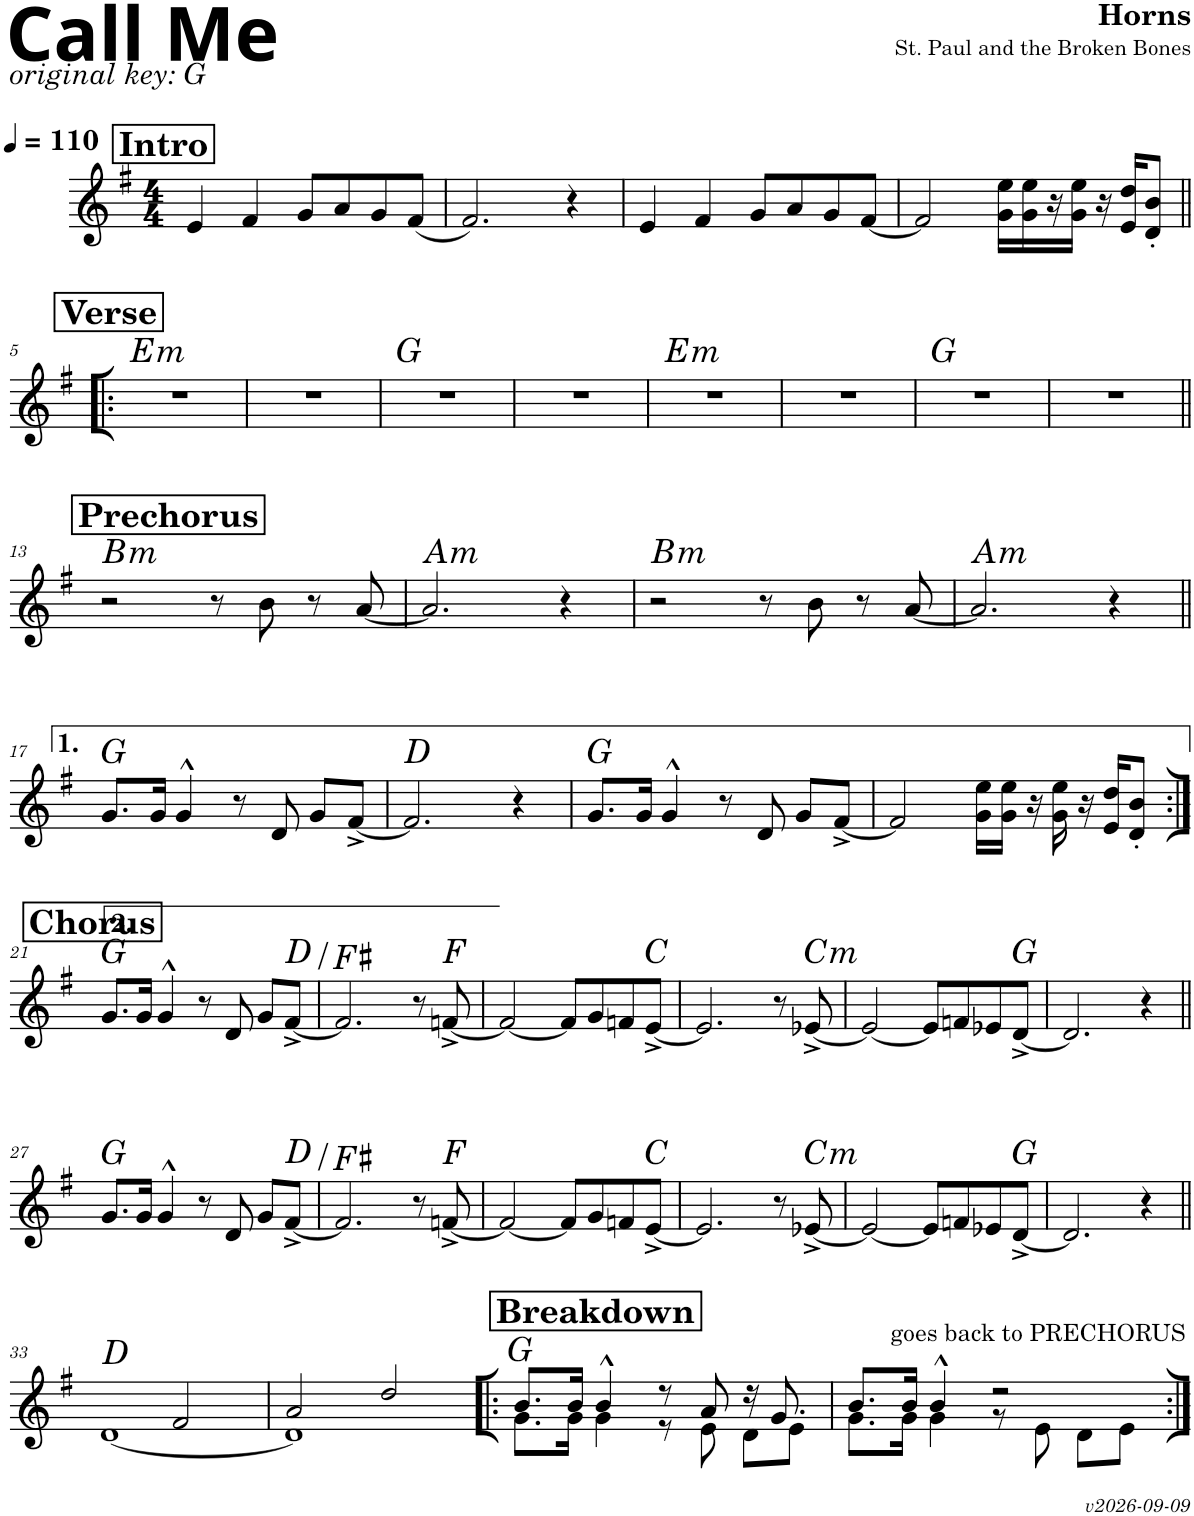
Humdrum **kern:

**kern	**harte
*part1	*part1
*staff1	*
*I"Piano	*
*I'Pno.	*
*clefG2	*
*k[f#]	*
*M4/4	*
*MM110	*
!!LO:REH:place=s1:a:B:rj:fs=14:t=Intro
=1	=1
4e/	.
4f#/	.
8g/L	.
8a/	.
8g/	.
(8f#/J	.
=2	=2
2.f#/)	.
4r	.
=3	=3
4e/	.
4f#/	.
8g/L	.
8a/	.
8g/	.
[8f#/J	.
=4	=4
2f#/]	.
16g\ 16ee\LL	.
16g\ 16ee\	.
16r	.
16g\ 16ee\JJ	.
16r	.
16e/ 16dd/KL	.
8d/' 8b/'J	.
!!LO:LB:g=z
!!LO:REH:place=s1:a:B:rj:fs=14:t=Verse
=5!|:	=5!|:
!	!LO:H:kt=m
1r	E:min
=6	=6
1r	.
=7	=7
1r	G:maj
=8	=8
1r	.
=9	=9
!	!LO:H:kt=m
1r	E:min
=10	=10
1r	.
=11	=11
1r	G:maj
=12	=12
1r	.
!!LO:LB:g=z
!!LO:REH:place=s1:a:B:rj:fs=14:t=Prechorus:qo=1
=13||	=13||
!	!LO:H:kt=m
2r	B:min
8r	.
8b\	.
8r	.
[8a/	.
=14	=14
!	!LO:H:kt=m
2.a/]	A:min
4r	.
=15	=15
!	!LO:H:kt=m
2r	B:min
8r	.
8b\	.
8r	.
[8a/	.
=16	=16
!	!LO:H:kt=m
2.a/]	A:min
4r	.
!!LO:LB:g=z
=17||	=17||
8.g/L	G:maj
16g/Jk	.
4g^^/	.
8r	.
8d/	.
8g/L	.
[8f#^/J	.
=18	=18
2.f#/]	D:maj
4r	.
=19	=19
8.g/L	G:maj
16g/Jk	.
4g^^/	.
8r	.
8d/	.
8g/L	.
[8f#^/J	.
=20	=20
2f#/]	.
16g\ 16ee\LL	.
16g\ 16ee\JJ	.
16r	.
16g\ 16ee\	.
16r	.
16e/ 16dd/KL	.
8d/' 8b/'J	.
!!LO:LB:g=z
!!LO:REH:place=s1:a:B:rj:fs=14:t=Chorus
=21:|!	=21:|!
8.g/L	G:maj
16g/Jk	.
4g^^/	.
8r	.
8d/	.
8g/L	.
[8f#^/J	D:maj/3
=22	=22
2.f#/]	.
8r	.
[8fn^/	F:maj
=23	=23
2f/_	.
8f/L]	.
8g/	.
8fn/	.
[8e^/J	C:maj
=24	=24
2.e/]	.
8r	.
!	!LO:H:kt=m
[8e-X^/	C:min
=25	=25
2e-/_	.
8e-/L]	.
8fn/	.
8e-X/	.
[8d^/J	G:maj
=26	=26
2.d/]	.
4r	.
!!LO:LB:g=z
=27||	=27||
8.g/L	G:maj
16g/Jk	.
4g^^/	.
8r	.
8d/	.
8g/L	.
[8f#^/J	D:maj/3
=28	=28
2.f#/]	.
8r	.
[8fn^/	F:maj
=29	=29
2f/_	.
8f/L]	.
8g/	.
8fn/	.
[8e^/J	C:maj
=30	=30
2.e/]	.
8r	.
!	!LO:H:kt=m
[8e-X^/	C:min
=31	=31
2e-/_	.
8e-/L]	.
8fn/	.
8e-X/	.
[8d^/J	G:maj
=32	=32
2.d/]	.
4r	.
!!LO:LB:g=z
=33||	=33||
*^	*
2ryy	[1d	D:maj
2f#/	.	.
=34	=34	=34
2a/	1d]	.
2dd/	.	.
!!LO:REH:place=s1:a:B:rj:fs=14:t=Breakdown:qo=1	!!
=35!|:	=35!|:	=35!|:
8.b/L	8.g\L	G:maj
16b/Jk	16g\Jk	.
4b^^/	4g\	.
8r	8r	.
8a/	8e\	.
16r	8d\L	.
8.g/	.	.
.	8e\J	.
=36	=36	=36
8.b/L	8.g\L	.
16b/Jk	16g\Jk	.
4b^^/	4g\	.
2r	8r	.
.	8e\	.
.	8d\L	.
.	8e\J	.
!	!LO:TX:a:t=goes back to PRECHORUS	!
*v	*v	*
=:|!	=:|!
*-	*-
